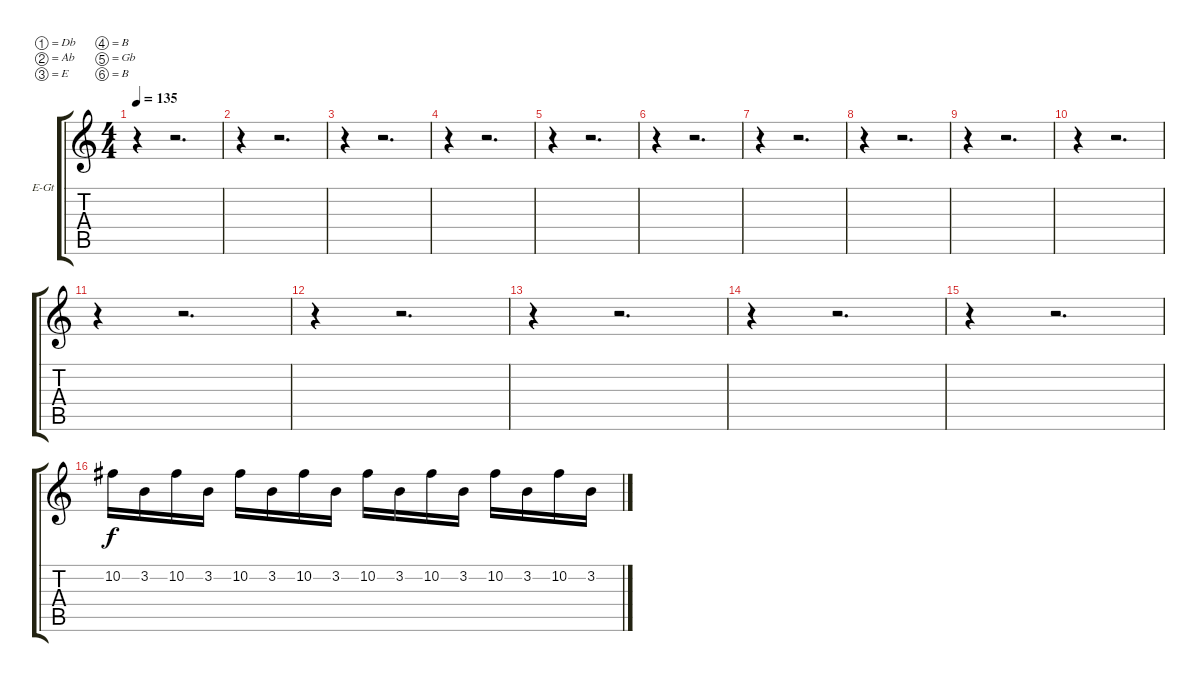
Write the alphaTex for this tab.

\bracketExtendMode groupsimilarinstruments
\firstSystemTrackNameOrientation horizontal
\otherSystemsTrackNameOrientation horizontal
\track ("harmonic" "E-Gt") {instrument distortionguitar}
\staff {score tabs}
\tuning (Db4 Ab3 E3 B2 Gb2 B1)
\ts (4 4)
\tempo 135
\clef g2
\ks c
r.4{dy f} r.2{d} |
r.4 r.2{d} |
r.4 r.2{d} |
r.4 r.2{d} |
r.4 r.2{d} |
r.4 r.2{d} |
r.4 r.2{d} |
r.4 r.2{d} |
r.4 r.2{d} |
r.4 r.2{d} |
r.4 r.2{d} |
r.4 r.2{d} |
r.4 r.2{d} |
r.4 r.2{d} |
r.4 r.2{d} |
10.2.16 3.2.16 10.2.16 3.2.16 10.2.16 3.2.16 10.2.16 3.2.16 10.2.16 3.2.16 10.2.16 3.2.16 10.2.16 3.2.16 10.2.16 3.2.16
